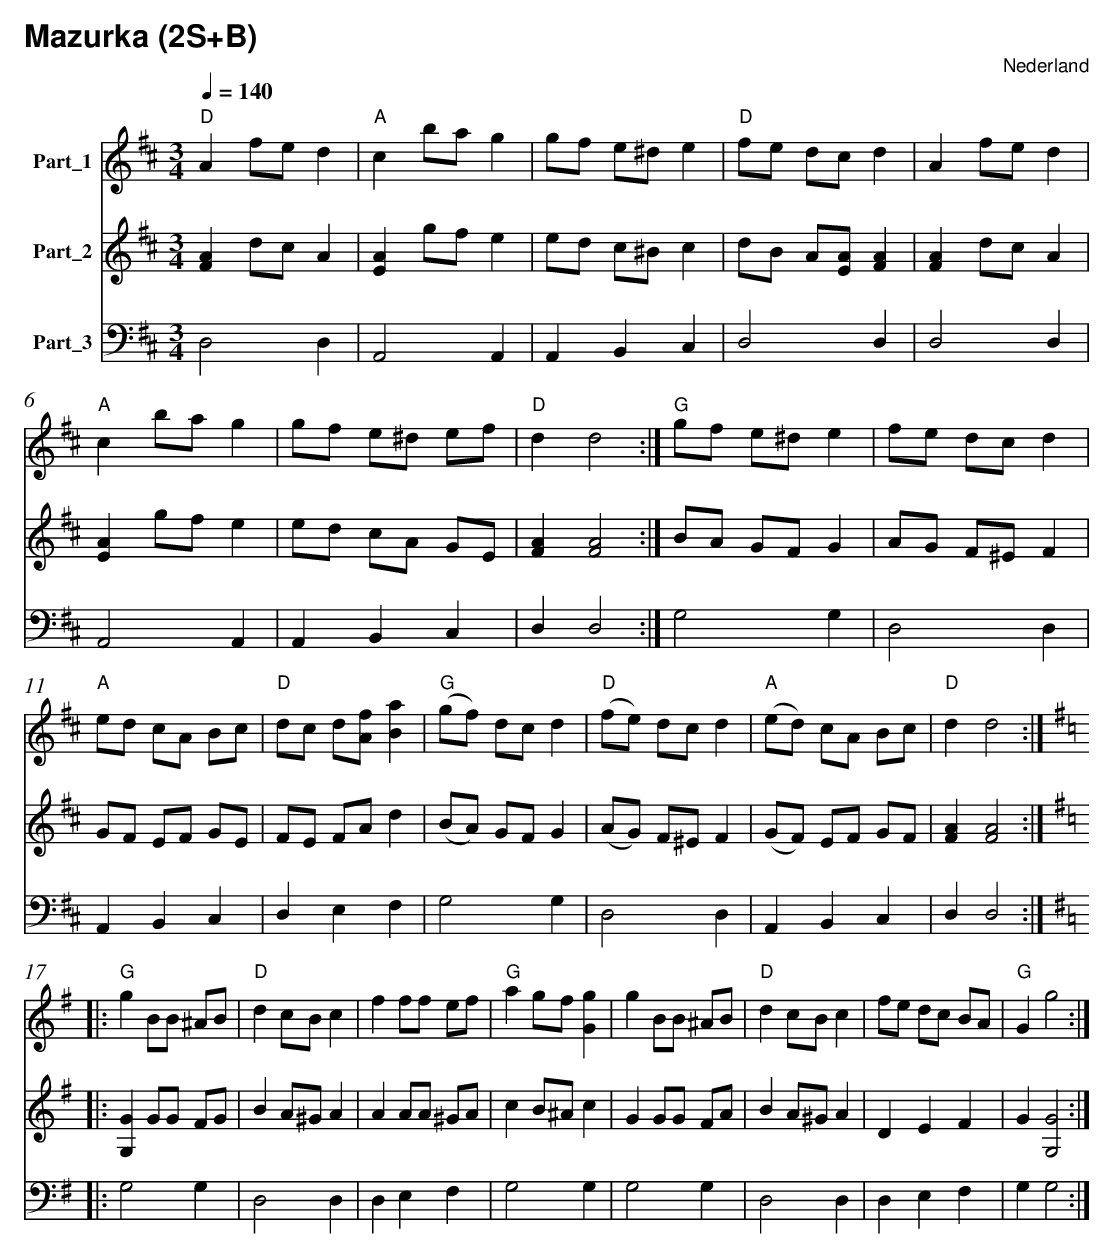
X:1
T:Mazurka (2S+B)
C: Nederland
%%score 1 2 3
L:1/8
M:3/4
Q:1/4=140
K:D
V:1 treble nm="Part_1"
V:2 treble nm="Part_2"
V:3 bass nm="Part_3"
V:1
"D" A2 fe d2 | "A" c2 ba g2 | gf e^d e2 |"D" fe dc d2 | A2fe d2 |$
"A" c2 ba g2 | gf e^d ef |"D" d2 d4 :|"G" gf e^d e2 | fe dc d2 |$
"A" ed cA Bc |"D" dc d[fA] [aB]2 | "G" (gf) dc d2 |"D" (fe) dc d2 |"A" (ed) cA Bc |"D" d2 d4 ::$
[K:G]"G" g2 BB ^AB |"D" d2 cB c2 | f2 ff ef |"G" a2 gf [gG]2 | g2 BB ^AB |"D" d2 cB c2 | fe dc BA | "G"G2 g4 :|
V:2
[AF]2 dc A2 | [AE]2 gf e2 | ed c^B c2 | dB A[AE] [AF]2 | [AF]2 dc A2 |$
[AE]2 gf e2 | ed cA GE | [AF]2 [AF]4 :| BA GF G2 | AG F^E F2 |$
GF EF GE | FE FA d2 | (BA) GF G2 | (AG) F^E F2 | (GF) EF GF | [AF]2 [AF]4 ::$
[K:G] [GG,]2 GG FG | B2 A^G A2 | A2 AA ^GA | c2 B^A c2 | G2 GG FA | B2 A^G A2 | D2 E2 F2 | G2 [GG,]4 :|
V:3
D,4 D,2 | A,,4 A,,2 | A,,2 B,,2 C,2 | D,4 D,2 | D,4 D,2 |$ A,,4 A,,2 | A,,2 B,,2 C,2 | D,2 D,4 :|
G,4 G,2 | D,4 D,2 |$ A,,2 B,,2 C,2 | D,2 E,2 F,2 | G,4 G,2 | D,4 D,2 | A,,2 B,,2 C,2 | D,2 D,4 ::$
[K:G] G,4 G,2 | D,4 D,2 | D,2 E,2 F,2 | G,4 G,2 | G,4 G,2 | D,4 D,2 | D,2 E,2 F,2 | G,2 G,4 :|
